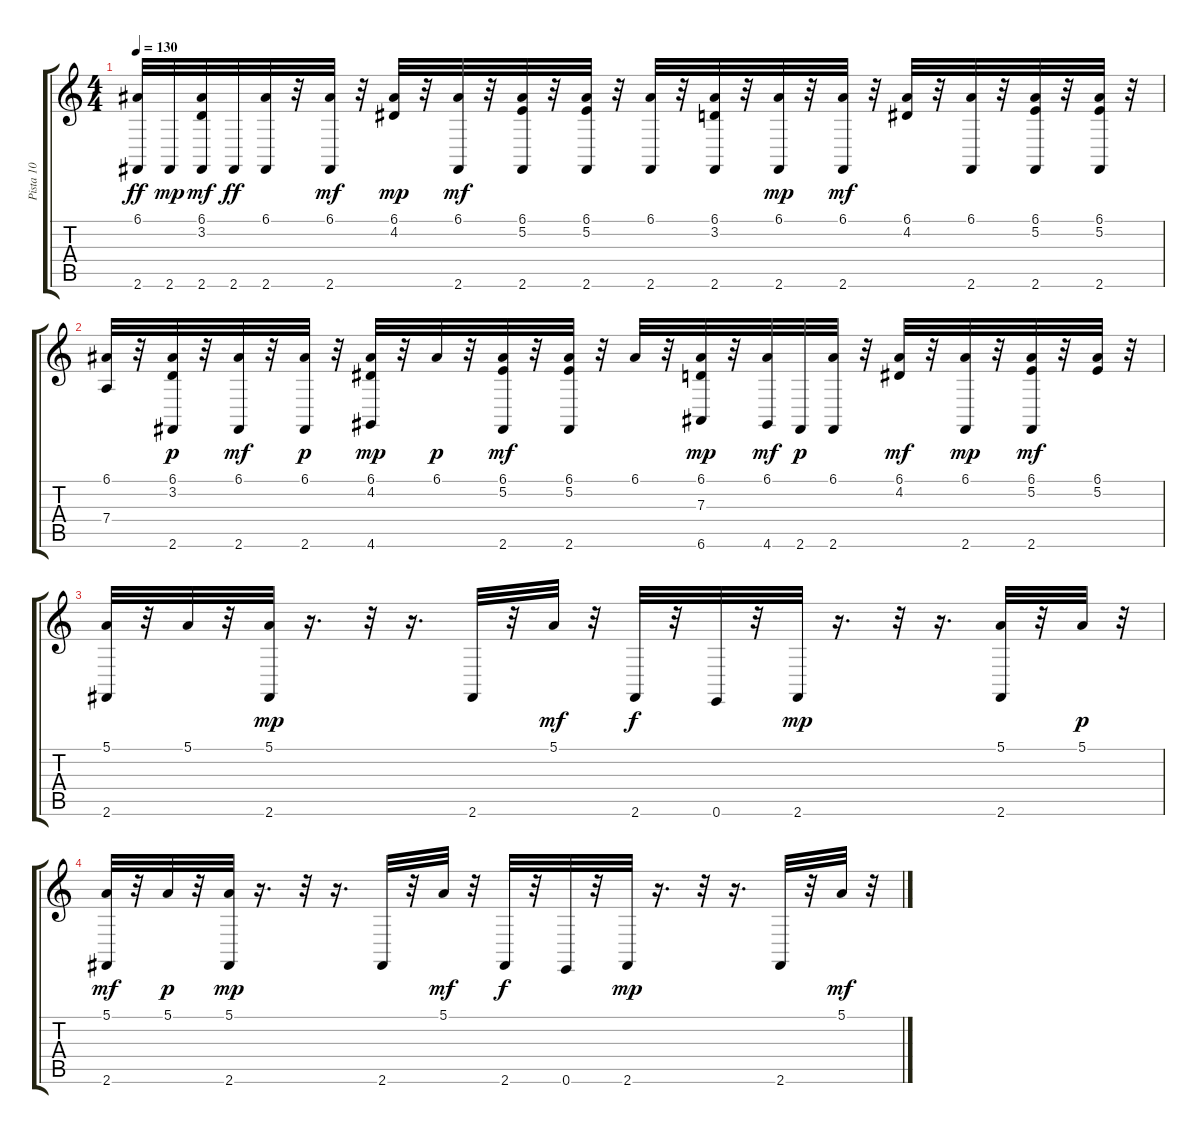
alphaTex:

\track ("Pista 10" "Pista 10") {instrument acousticgrandpiano}
\staff {score tabs}
\tuning (E4 B3 G3 D3 A2 E2) {hide}
\ts (4 4)
\tempo 130
\clef g2
\ks c
(6.1 2.6).32{dy ff} 2.6.32{dy mp} (6.1 3.2 2.6).32{dy mf} 2.6.32{dy ff} (6.1 2.6).32 r.32 (6.1 2.6).32{dy mf} r.32 (6.1 4.2).32{dy mp} r.32 (6.1 2.6).32{dy mf} r.32 (6.1 5.2 2.6).32 r.32 (6.1 5.2 2.6).32 r.32 (6.1 2.6).32 r.32 (6.1 3.2 2.6).32 r.32 (6.1 2.6).32{dy mp} r.32 (6.1 2.6).32{dy mf} r.32 (6.1 4.2).32 r.32 (6.1 2.6).32 r.32 (6.1 5.2 2.6).32 r.32 (6.1 5.2 2.6).32 r.32 |
(6.1 7.4).32 r.32 (6.1 3.2 2.6).32{dy p} r.32 (6.1 2.6).32{dy mf} r.32 (6.1 2.6).32{dy p} r.32 (6.1 4.2 4.6).32{dy mp} r.32 6.1.32{dy p} r.32 (6.1 5.2 2.6).32{dy mf} r.32 (6.1 5.2 2.6).32 r.32 6.1.32 r.32 (6.1 7.3 6.6).32{dy mp} r.32 (6.1 4.6).32{dy mf} 2.6.32{dy p} (6.1 2.6).32 r.32 (6.1 4.2).32{dy mf} r.32 (6.1 2.6).32{dy mp} r.32 (6.1 5.2 2.6).32{dy mf} r.32 (6.1 5.2).32 r.32 |
(5.1 2.6).32 r.32 5.1.32 r.32 (5.1 2.6).32{dy mp} r.16{d} r.32 r.16{d} 2.6.32 r.32 5.1.32{dy mf} r.32 2.6.32{dy f} r.32 0.6.32 r.32 2.6.32{dy mp} r.16{d} r.32 r.16{d} (5.1 2.6).32 r.32 5.1.32{dy p} r.32 |
(5.1 2.6).32{dy mf} r.32 5.1.32{dy p} r.32 (5.1 2.6).32{dy mp} r.16{d} r.32 r.16{d} 2.6.32 r.32 5.1.32{dy mf} r.32 2.6.32{dy f} r.32 0.6.32 r.32 2.6.32{dy mp} r.16{d} r.32 r.16{d} 2.6.32 r.32 5.1.32{dy mf} r.32
